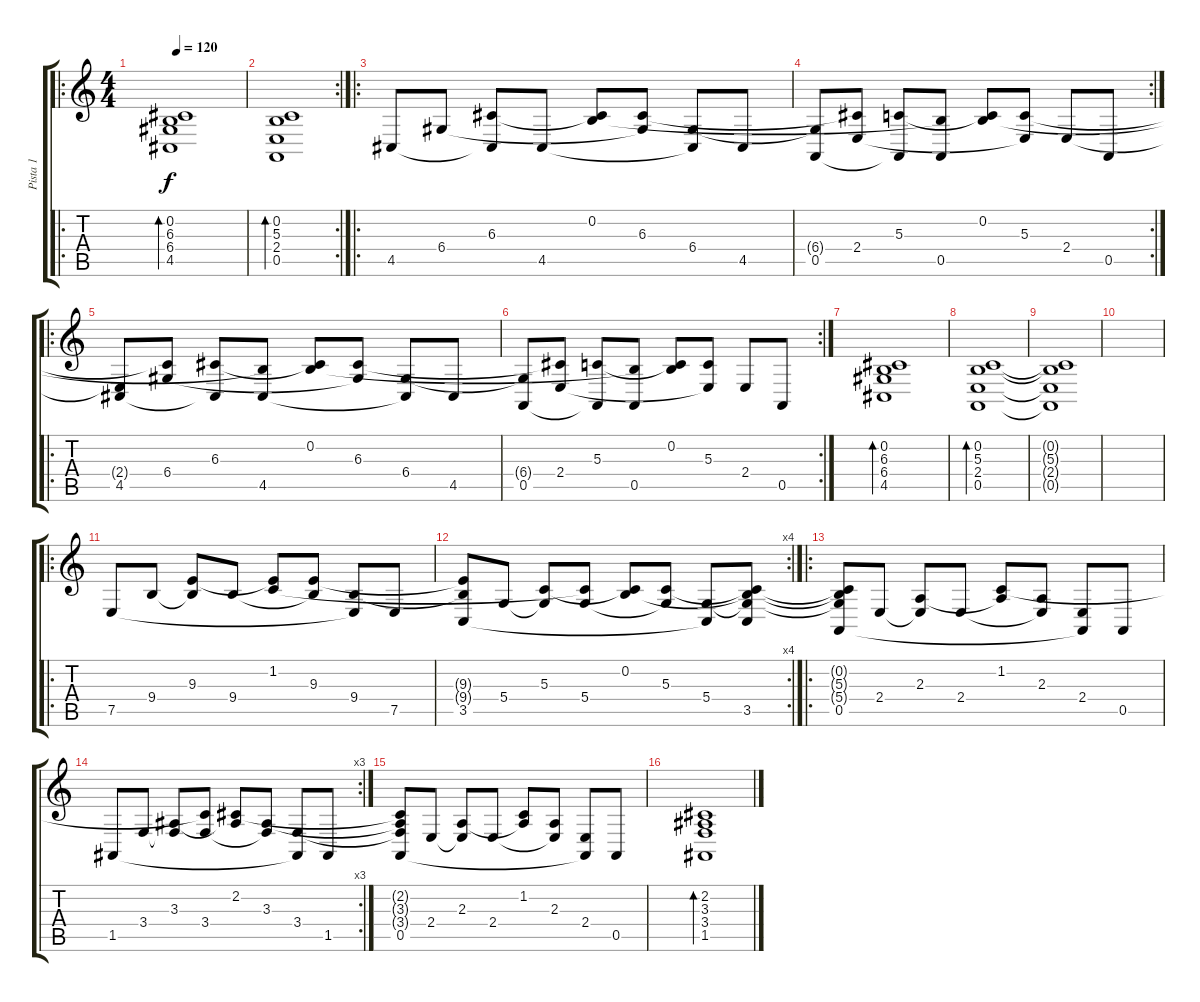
\track ("Pista 1" "Pista 1") {instrument electricgrandpiano}
\staff {score tabs}
\tuning (E4 B3 G3 D3 A2 E2) {hide}
\ro
\ts (4 4)
\tempo 120
\clef g2
\ks c
(0.2 6.3 6.4 4.5).1{bd 480 dy f instrument electricgrandpiano} |
\rc 2
(0.2 5.3 2.4 0.5).1{bd 480} |
\ro
4.5.8 6.4.8 (6.3 4.5{t}).8 4.5.8 (0.2 6.3{t}).8 (6.3 6.4{t}).8 (6.4 4.5{t}).8 4.5.8 |
\rc 2
(6.4{t} 0.5).8 (6.3{t} 2.4).8 (5.3 0.5{t}).8 (0.2{t} 0.5).8 (0.2 5.3{t}).8 (5.3 2.4{t}).8 2.4.8 0.5.8 |
\ro
(2.4{t} 4.5).8 (5.3{t} 6.4).8 (6.3 4.5{t}).8 (0.2{t} 4.5).8 (0.2 6.3{t}).8 (6.3 6.4{t}).8 (6.4 4.5{t}).8 4.5.8 |
\rc 2
(6.4{t} 0.5).8 (6.3{t} 2.4).8 (5.3 0.5{t}).8 (0.2{t} 0.5).8 (0.2 5.3{t}).8 (5.3 2.4{t}).8 2.4.8 0.5.8 |
(0.2 6.3 6.4 4.5).1{bd 480} |
(0.2 5.3 2.4 0.5).1{bd 480} |
(0.2{t} 5.3{t} 2.4{t} 0.5{t}).1 |
|
\ro
7.5.8 9.4.8 (9.3 9.4{t}).8 9.4.8 (1.2 9.3{t}).8 (9.3 9.4{t}).8 (9.4 7.5{t}).8 7.5.8 |
\rc 4
(9.3{t} 9.4{t} 3.5).8 5.4.8 (5.3 5.4{t}).8 (1.2{t} 5.4).8 (0.2 5.3{t}).8 (5.3 5.4{t}).8 (5.4 3.5{t}).8 (0.2{t} 5.3{t} 5.4{t} 3.5).8 |
\ro
(0.2{t} 5.3{t} 5.4{t} 0.5).8 2.4.8 (2.3 2.4{t}).8 2.4.8 (1.2 2.3{t}).8 (2.3 2.4{t}).8 (2.4 0.5{t}).8 0.5.8 |
\rc 3
1.5.8 3.4.8 (3.3 3.4{t}).8 (1.2{t} 3.4).8 (2.2 3.3{t}).8 (3.3 3.4{t}).8 (3.4 1.5{t}).8 1.5.8 |
(2.2{t} 3.3{t} 3.4{t} 0.5).8 2.4.8 (2.3 2.4{t}).8 2.4.8 (1.2 2.3{t}).8 (2.3 2.4{t}).8 (2.4 0.5{t}).8 0.5.8 |
(2.2 3.3 3.4 1.5).1{bd 480}
